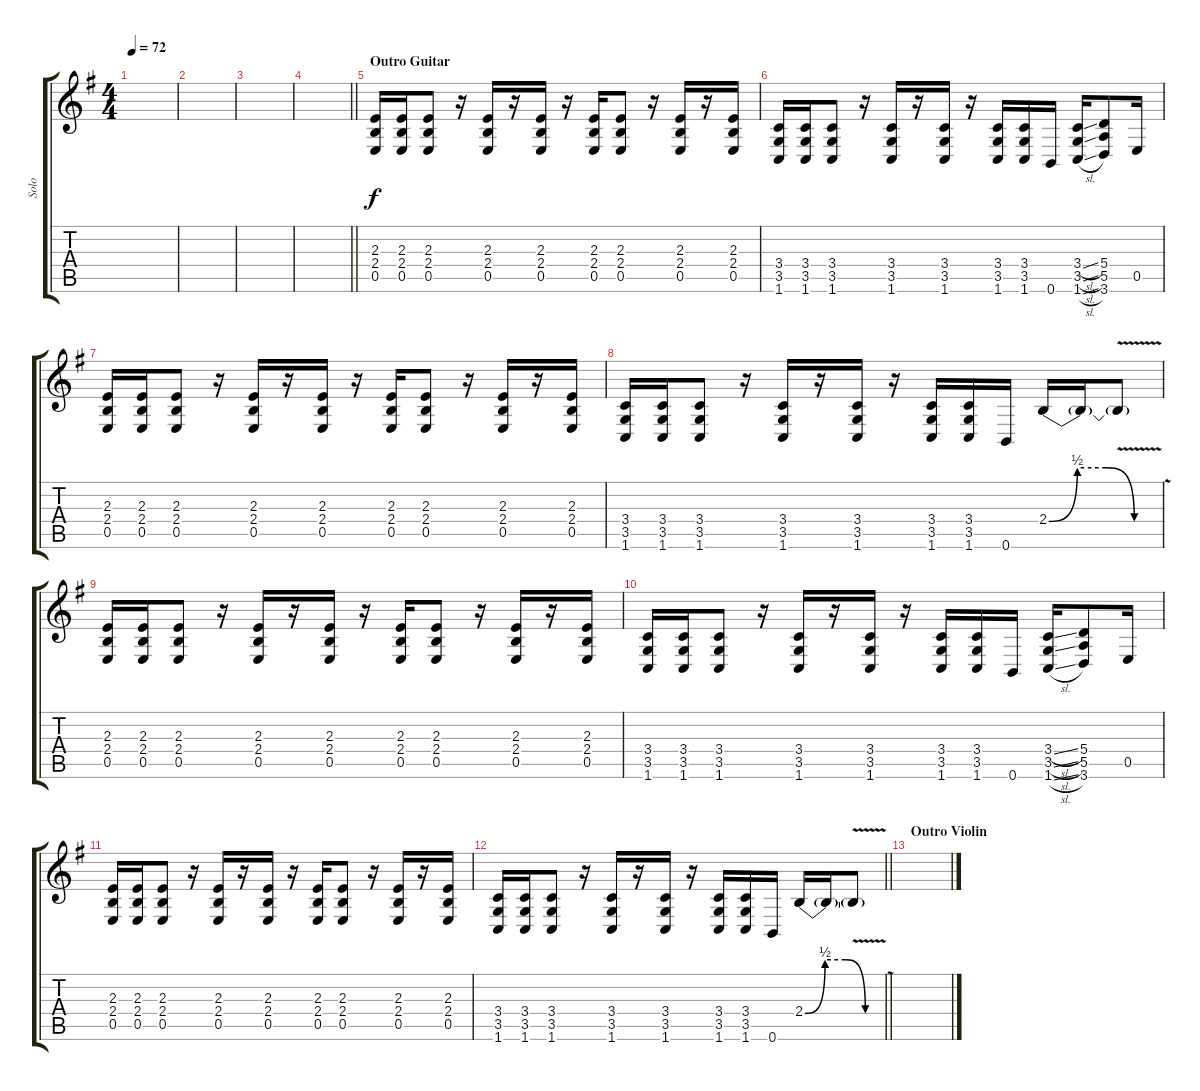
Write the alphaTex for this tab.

\track ("Solo" "Solo") {instrument overdrivenguitar}
\staff {score tabs}
\tuning (B3 G3 D3 A2 E2 B1) {hide}
\ts (4 4)
\tempo 72
\clef g2
\ks g
|
|
|
\barLineRight lightlight
|
\section ("" "Outro Guitar")
(2.3 2.4 0.5).16{volume 14} (2.3 2.4 0.5).16 (2.3 2.4 0.5).8 r.16 (2.3 2.4 0.5).16 r.16 (2.3 2.4 0.5).16 r.16 (2.3 2.4 0.5).16 (2.3 2.4 0.5).8 r.16 (2.3 2.4 0.5).16 r.16 (2.3 2.4 0.5).16 |
(3.4 3.5 1.6).16 (3.4 3.5 1.6).16 (3.4 3.5 1.6).8 r.16 (3.4 3.5 1.6).16 r.16 (3.4 3.5 1.6).16 r.16 (3.4 3.5 1.6).16 (3.4 3.5 1.6).16 0.6.16 (3.4{sl} 3.5{sl} 1.6{sl}).16 (5.4 5.5 3.6).8 0.5.16 |
(2.3 2.4 0.5).16 (2.3 2.4 0.5).16 (2.3 2.4 0.5).8 r.16 (2.3 2.4 0.5).16 r.16 (2.3 2.4 0.5).16 r.16 (2.3 2.4 0.5).16 (2.3 2.4 0.5).8 r.16 (2.3 2.4 0.5).16 r.16 (2.3 2.4 0.5).16 |
(3.4 3.5 1.6).16 (3.4 3.5 1.6).16 (3.4 3.5 1.6).8 r.16 (3.4 3.5 1.6).16 r.16 (3.4 3.5 1.6).16 r.16 (3.4 3.5 1.6).16 (3.4 3.5 1.6).16 0.6.16 2.4{be (custom 0 0 15 2 30 2 45 0 60 0)}.16 2.4{t}.16 2.4{v t}.8 |
(2.3 2.4 0.5).16{volume 14} (2.3 2.4 0.5).16 (2.3 2.4 0.5).8 r.16 (2.3 2.4 0.5).16 r.16 (2.3 2.4 0.5).16 r.16 (2.3 2.4 0.5).16 (2.3 2.4 0.5).8 r.16 (2.3 2.4 0.5).16 r.16 (2.3 2.4 0.5).16 |
(3.4 3.5 1.6).16 (3.4 3.5 1.6).16 (3.4 3.5 1.6).8 r.16 (3.4 3.5 1.6).16 r.16 (3.4 3.5 1.6).16 r.16 (3.4 3.5 1.6).16 (3.4 3.5 1.6).16 0.6.16 (3.4{sl} 3.5{sl} 1.6{sl}).16 (5.4 5.5 3.6).8 0.5.16 |
(2.3 2.4 0.5).16 (2.3 2.4 0.5).16 (2.3 2.4 0.5).8 r.16 (2.3 2.4 0.5).16 r.16 (2.3 2.4 0.5).16 r.16 (2.3 2.4 0.5).16 (2.3 2.4 0.5).8 r.16 (2.3 2.4 0.5).16 r.16 (2.3 2.4 0.5).16 |
\barLineRight lightlight
(3.4 3.5 1.6).16 (3.4 3.5 1.6).16 (3.4 3.5 1.6).8 r.16 (3.4 3.5 1.6).16 r.16 (3.4 3.5 1.6).16 r.16 (3.4 3.5 1.6).16 (3.4 3.5 1.6).16 0.6.16 2.4{be (custom 0 0 15 2 30 2 45 0 60 0)}.16 2.4{t}.16 2.4{v t}.8 |
\section ("" "Outro Violin")
